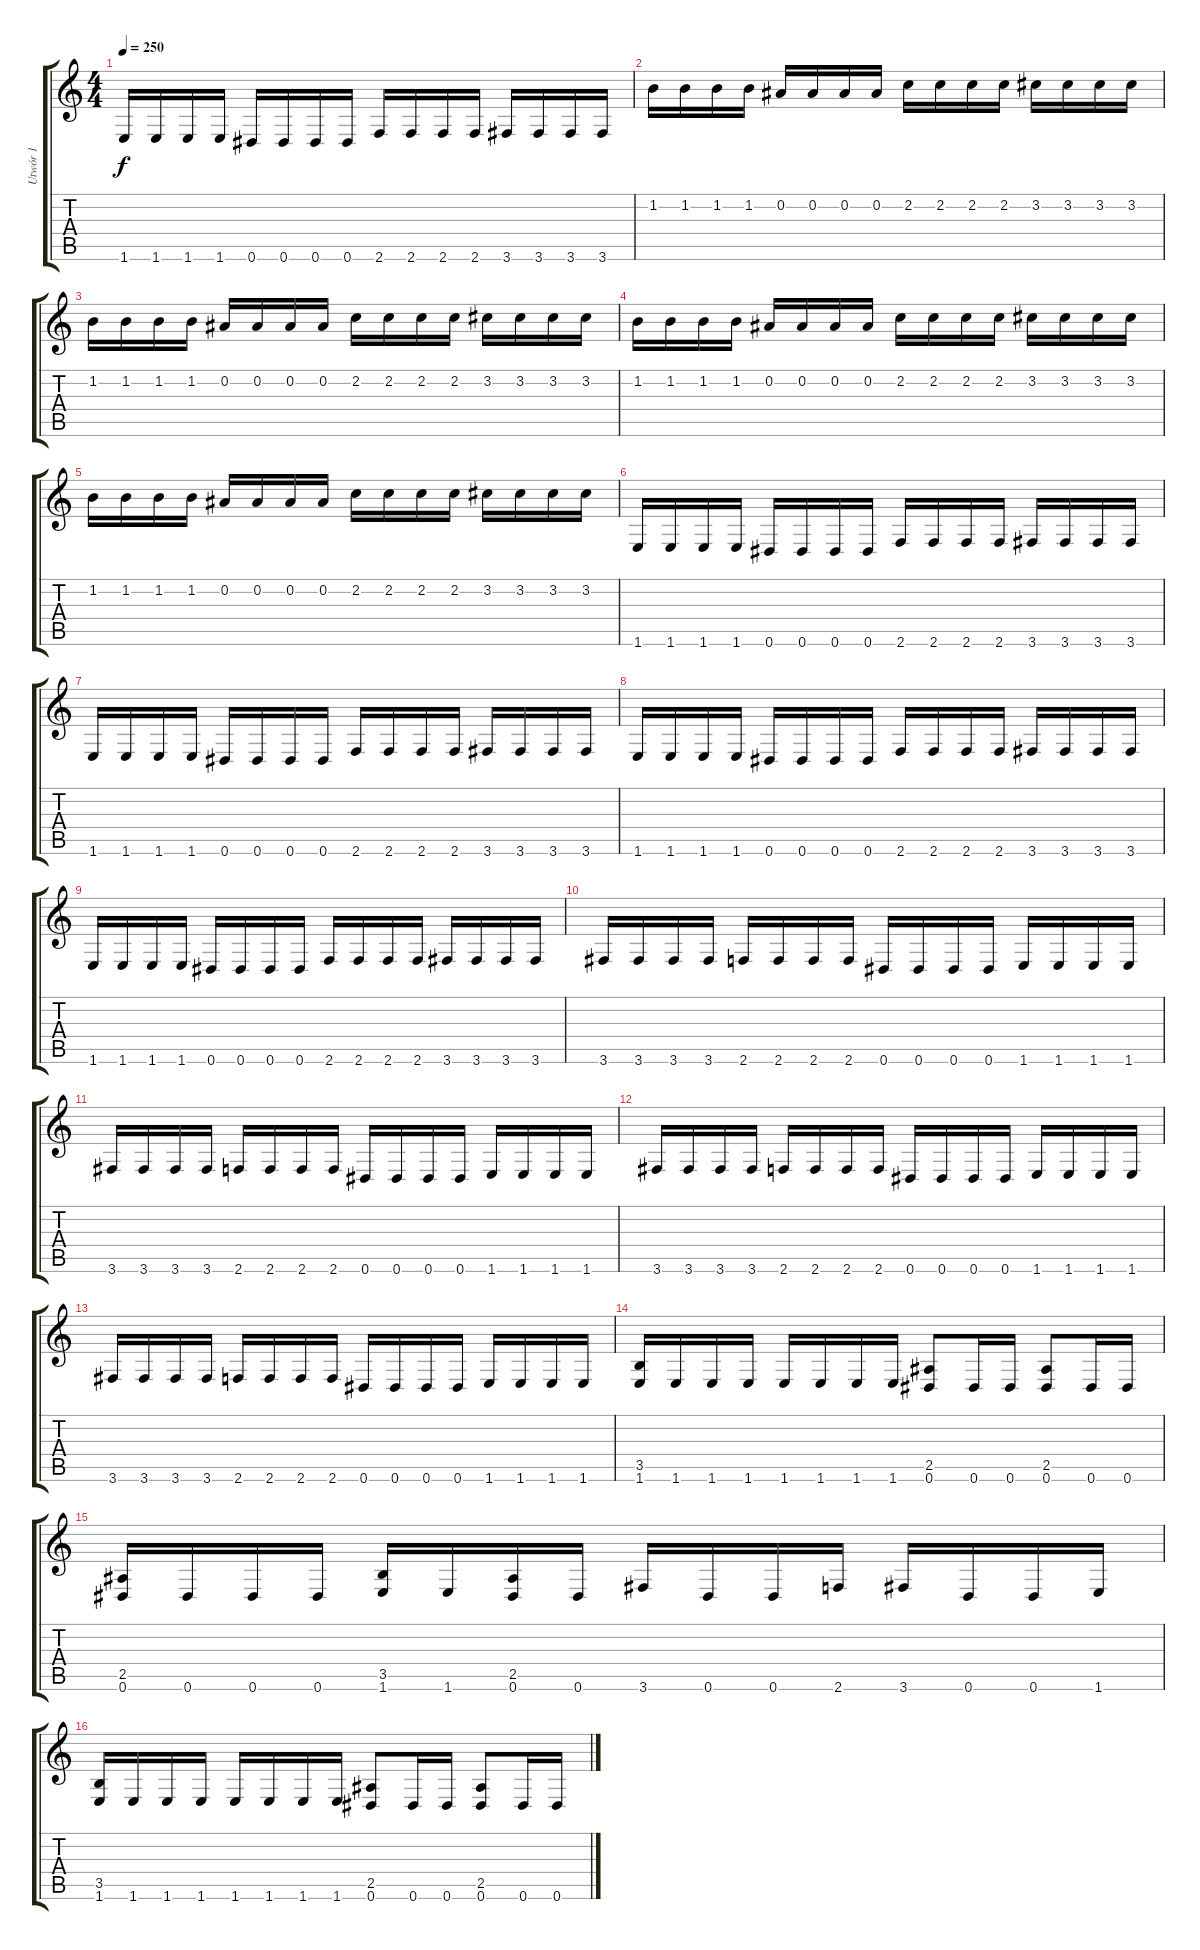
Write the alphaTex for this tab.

\track ("Utwór 1" "Utwór 1") {instrument distortionguitar}
\staff {score tabs}
\tuning (Eb4 Bb3 Gb3 Db3 Ab2 Eb2) {hide}
\ts (4 4)
\tempo 250
\clef g2
\ks c
1.6.16{dy f} 1.6.16 1.6.16 1.6.16 0.6.16 0.6.16 0.6.16 0.6.16 2.6.16 2.6.16 2.6.16 2.6.16 3.6.16 3.6.16 3.6.16 3.6.16 |
1.2.16 1.2.16 1.2.16 1.2.16 0.2.16 0.2.16 0.2.16 0.2.16 2.2.16 2.2.16 2.2.16 2.2.16 3.2.16 3.2.16 3.2.16 3.2.16 |
1.2.16 1.2.16 1.2.16 1.2.16 0.2.16 0.2.16 0.2.16 0.2.16 2.2.16 2.2.16 2.2.16 2.2.16 3.2.16 3.2.16 3.2.16 3.2.16 |
1.2.16 1.2.16 1.2.16 1.2.16 0.2.16 0.2.16 0.2.16 0.2.16 2.2.16 2.2.16 2.2.16 2.2.16 3.2.16 3.2.16 3.2.16 3.2.16 |
1.2.16 1.2.16 1.2.16 1.2.16 0.2.16 0.2.16 0.2.16 0.2.16 2.2.16 2.2.16 2.2.16 2.2.16 3.2.16 3.2.16 3.2.16 3.2.16 |
1.6.16 1.6.16 1.6.16 1.6.16 0.6.16 0.6.16 0.6.16 0.6.16 2.6.16 2.6.16 2.6.16 2.6.16 3.6.16 3.6.16 3.6.16 3.6.16 |
1.6.16 1.6.16 1.6.16 1.6.16 0.6.16 0.6.16 0.6.16 0.6.16 2.6.16 2.6.16 2.6.16 2.6.16 3.6.16 3.6.16 3.6.16 3.6.16 |
1.6.16 1.6.16 1.6.16 1.6.16 0.6.16 0.6.16 0.6.16 0.6.16 2.6.16 2.6.16 2.6.16 2.6.16 3.6.16 3.6.16 3.6.16 3.6.16 |
1.6.16 1.6.16 1.6.16 1.6.16 0.6.16 0.6.16 0.6.16 0.6.16 2.6.16 2.6.16 2.6.16 2.6.16 3.6.16 3.6.16 3.6.16 3.6.16 |
3.6.16 3.6.16 3.6.16 3.6.16 2.6.16 2.6.16 2.6.16 2.6.16 0.6.16 0.6.16 0.6.16 0.6.16 1.6.16 1.6.16 1.6.16 1.6.16 |
3.6.16 3.6.16 3.6.16 3.6.16 2.6.16 2.6.16 2.6.16 2.6.16 0.6.16 0.6.16 0.6.16 0.6.16 1.6.16 1.6.16 1.6.16 1.6.16 |
3.6.16 3.6.16 3.6.16 3.6.16 2.6.16 2.6.16 2.6.16 2.6.16 0.6.16 0.6.16 0.6.16 0.6.16 1.6.16 1.6.16 1.6.16 1.6.16 |
3.6.16 3.6.16 3.6.16 3.6.16 2.6.16 2.6.16 2.6.16 2.6.16 0.6.16 0.6.16 0.6.16 0.6.16 1.6.16 1.6.16 1.6.16 1.6.16 |
(3.5 1.6).16 1.6.16 1.6.16 1.6.16 1.6.16 1.6.16 1.6.16 1.6.16 (2.5 0.6).8 0.6.16 0.6.16 (2.5 0.6).8 0.6.16 0.6.16 |
(2.5 0.6).16 0.6.16 0.6.16 0.6.16 (3.5 1.6).16 1.6.16 (2.5 0.6).16 0.6.16 3.6.16 0.6.16 0.6.16 2.6.16 3.6.16 0.6.16 0.6.16 1.6.16 |
(3.5 1.6).16 1.6.16 1.6.16 1.6.16 1.6.16 1.6.16 1.6.16 1.6.16 (2.5 0.6).8 0.6.16 0.6.16 (2.5 0.6).8 0.6.16 0.6.16
